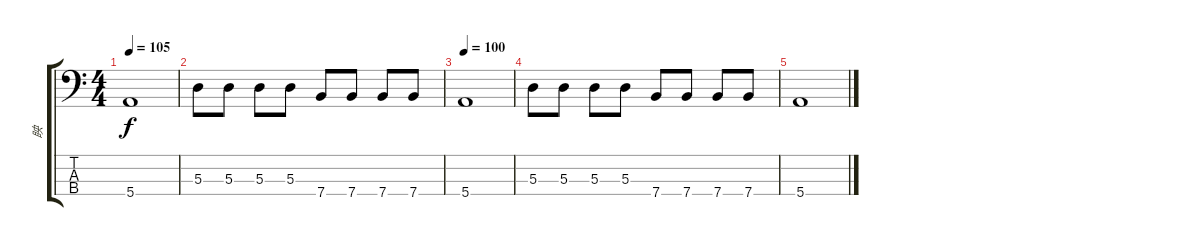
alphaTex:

\track ("眏" "眏") {instrument electricbassfinger}
\staff {score tabs}
\tuning (G2 D2 A1 E1) {hide}
\ts (4 4)
\tempo 105
\clef f4
\ks c
5.4.1{dy f} |
5.3.8 5.3.8 5.3.8 5.3.8 7.4.8 7.4.8 7.4.8 7.4.8 |
\tempo 100
5.4.1 |
5.3.8 5.3.8 5.3.8 5.3.8 7.4.8 7.4.8 7.4.8 7.4.8 |
5.4.1
